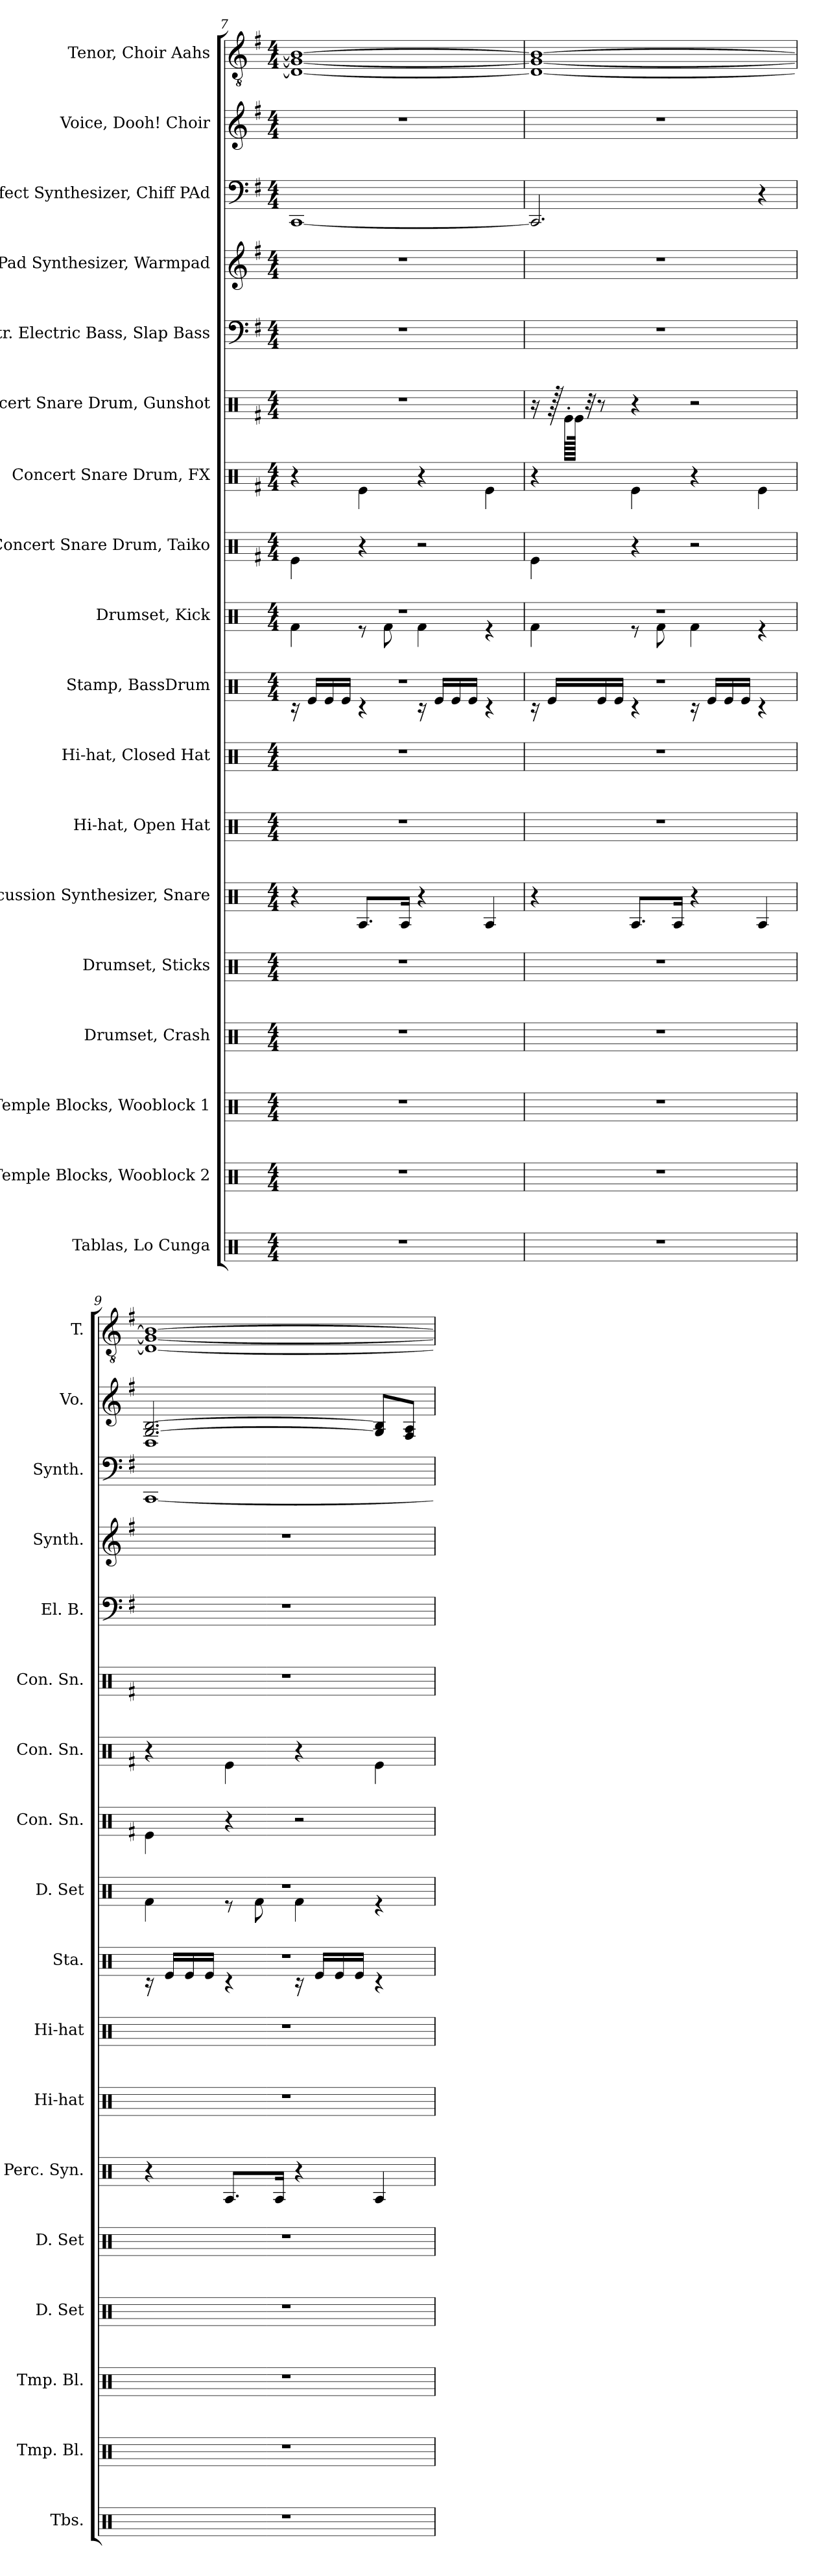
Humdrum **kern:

**kern	**kern	**kern	**kern	**kern	**kern	**kern	**kern	**kern	**kern	**kern	**kern	**kern	**kern	**kern	**kern	**kern	**kern
*part18	*part17	*part16	*part15	*part14	*part13	*part12	*part11	*part10	*part9	*part8	*part7	*part6	*part5	*part4	*part3	*part2	*part1
*staff18	*staff17	*staff16	*staff15	*staff14	*staff13	*staff12	*staff11	*staff10	*staff9	*staff8	*staff7	*staff6	*staff5	*staff4	*staff3	*staff2	*staff1
*I"Tablas, Lo Cunga	*I"Temple Blocks, Wooblock 2	*I"Temple Blocks, Wooblock 1	*I"Drumset, Crash	*I"Drumset, Sticks	*I"Percussion Synthesizer, Snare	*I"Hi-hat, Open Hat	*I"Hi-hat, Closed Hat	*I"Stamp, BassDrum	*I"Drumset, Kick	*I"Concert Snare Drum, Taiko	*I"Concert Snare Drum, FX	*I"Concert Snare Drum, Gunshot	*I"5-str. Electric Bass, Slap Bass	*I"Pad Synthesizer, Warmpad	*I"Effect Synthesizer, Chiff PAd	*I"Voice, Dooh! Choir	*I"Tenor, Choir Aahs
*I'Tbs.	*I'Tmp. Bl.	*I'Tmp. Bl.	*I'D. Set	*I'D. Set	*I'Perc. Syn.	*I'Hi-hat	*I'Hi-hat	*I'Sta.	*I'D. Set	*I'Con. Sn.	*I'Con. Sn.	*I'Con. Sn.	*I'El. B.	*I'Synth.	*I'Synth.	*I'Vo.	*I'T.
*clefX	*clefX	*clefX	*clefX	*clefX	*clefX	*clefX	*clefX	*clefX	*clefX	*clefX	*clefX	*clefX	*clefF4	*clefG2	*clefF4	*clefG2	*clefGv2
*	*	*	*	*	*	*	*	*	*	*	*	*	*ITrd7c12	*	*	*	*
*k[]	*k[]	*k[]	*k[]	*k[]	*k[]	*k[]	*k[]	*k[]	*k[]	*k[f#]	*k[f#]	*k[f#]	*k[f#]	*k[f#]	*k[f#]	*k[f#]	*k[f#]
*M4/4	*M4/4	*M4/4	*M4/4	*M4/4	*M4/4	*M4/4	*M4/4	*M4/4	*M4/4	*M4/4	*M4/4	*M4/4	*M4/4	*M4/4	*M4/4	*M4/4	*M4/4
=7	=7	=7	=7	=7	=7	=7	=7	=7	=7	=7	=7	=7	=7	=7	=7	=7	=7
*	*	*	*	*	*	*	*	*^	*^	*	*	*	*	*	*	*	*
1r	1r	1r	1r	1r	4r	1r	1r	1r	16r	1r	4Rf\	4Re\	4r	1r	1r	1r	[1CC	1r	1D_ 1G_ 1B_
.	.	.	.	.	.	.	.	.	16Re/LL	.	.	.	.	.	.	.	.	.	.
.	.	.	.	.	.	.	.	.	16Re/	.	.	.	.	.	.	.	.	.	.
.	.	.	.	.	.	.	.	.	16Re/JJ	.	.	.	.	.	.	.	.	.	.
.	.	.	.	.	8.RA/L	.	.	.	4r	.	8r	4r	4Re\	.	.	.	.	.	.
.	.	.	.	.	.	.	.	.	.	.	8Rf\	.	.	.	.	.	.	.	.
.	.	.	.	.	16RA/Jk	.	.	.	.	.	.	.	.	.	.	.	.	.	.
.	.	.	.	.	4r	.	.	.	16r	.	4Rf\	2r	4r	.	.	.	.	.	.
.	.	.	.	.	.	.	.	.	16Re/LL	.	.	.	.	.	.	.	.	.	.
.	.	.	.	.	.	.	.	.	16Re/	.	.	.	.	.	.	.	.	.	.
.	.	.	.	.	.	.	.	.	16Re/JJ	.	.	.	.	.	.	.	.	.	.
.	.	.	.	.	4RA/	.	.	.	4r	.	4r	.	4Re\	.	.	.	.	.	.
!!LO:PB:g=z
=8	=8	=8	=8	=8	=8	=8	=8	=8	=8	=8	=8	=8	=8	=8	=8	=8	=8	=8	=8
1r	1r	1r	1r	1r	4r	1r	1r	1r	16r	1r	4Rf\	4Re\	4r	16r	1r	1r	2.CC/]	1r	1D_ 1G_ 1B_
.	.	.	.	.	.	.	.	.	16Re/LL	.	.	.	.	128r	.	.	.	.	.
.	.	.	.	.	.	.	.	.	.	.	.	.	.	64Re'\LLLL	.	.	.	.	.
.	.	.	.	.	.	.	.	.	.	.	.	.	.	128Re\JJJJk	.	.	.	.	.
.	.	.	.	.	.	.	.	.	.	.	.	.	.	32r	.	.	.	.	.
.	.	.	.	.	.	.	.	.	16Re/	.	.	.	.	8r	.	.	.	.	.
.	.	.	.	.	.	.	.	.	16Re/JJ	.	.	.	.	.	.	.	.	.	.
.	.	.	.	.	8.RA/L	.	.	.	4r	.	8r	4r	4Re\	4r	.	.	.	.	.
.	.	.	.	.	.	.	.	.	.	.	8Rf\	.	.	.	.	.	.	.	.
.	.	.	.	.	16RA/Jk	.	.	.	.	.	.	.	.	.	.	.	.	.	.
.	.	.	.	.	4r	.	.	.	16r	.	4Rf\	2r	4r	2r	.	.	.	.	.
.	.	.	.	.	.	.	.	.	16Re/LL	.	.	.	.	.	.	.	.	.	.
.	.	.	.	.	.	.	.	.	16Re/	.	.	.	.	.	.	.	.	.	.
.	.	.	.	.	.	.	.	.	16Re/JJ	.	.	.	.	.	.	.	.	.	.
.	.	.	.	.	4RA/	.	.	.	4r	.	4r	.	4Re\	.	.	.	4r	.	.
*	*	*	*	*	*	*	*	*	*	*	*	*	*	*	*	*	*	*	*MM75
=9	=9	=9	=9	=9	=9	=9	=9	=9	=9	=9	=9	=9	=9	=9	=9	=9	=9	=9	=9
*	*	*	*	*	*	*	*	*	*	*	*	*	*	*	*	*	*	*^	*
1r	1r	1r	1r	1r	4r	1r	1r	1r	16r	1r	4Rf\	4Re\	4r	1r	1r	1r	[1CC	[2.G/ [2.B/	1D	1D_ 1G_ 1B_
.	.	.	.	.	.	.	.	.	16Re/LL	.	.	.	.	.	.	.	.	.	.	.
.	.	.	.	.	.	.	.	.	16Re/	.	.	.	.	.	.	.	.	.	.	.
.	.	.	.	.	.	.	.	.	16Re/JJ	.	.	.	.	.	.	.	.	.	.	.
.	.	.	.	.	8.RA/L	.	.	.	4r	.	8r	4r	4Re\	.	.	.	.	.	.	.
.	.	.	.	.	.	.	.	.	.	.	8Rf\	.	.	.	.	.	.	.	.	.
.	.	.	.	.	16RA/Jk	.	.	.	.	.	.	.	.	.	.	.	.	.	.	.
.	.	.	.	.	4r	.	.	.	16r	.	4Rf\	2r	4r	.	.	.	.	.	.	.
.	.	.	.	.	.	.	.	.	16Re/LL	.	.	.	.	.	.	.	.	.	.	.
.	.	.	.	.	.	.	.	.	16Re/	.	.	.	.	.	.	.	.	.	.	.
.	.	.	.	.	.	.	.	.	16Re/JJ	.	.	.	.	.	.	.	.	.	.	.
.	.	.	.	.	4RA/	.	.	.	4r	.	4r	.	4Re\	.	.	.	.	8G/] 8B/]L	.	.
.	.	.	.	.	.	.	.	.	.	.	.	.	.	.	.	.	.	8F#/ 8A/J	.	.
*	*	*	*	*	*	*	*	*v	*v	*	*	*	*	*	*	*	*	*v	*v	*
*	*	*	*	*	*	*	*	*	*v	*v	*	*	*	*	*	*	*	*
=	=	=	=	=	=	=	=	=	=	=	=	=	=	=	=	=	=
*-	*-	*-	*-	*-	*-	*-	*-	*-	*-	*-	*-	*-	*-	*-	*-	*-	*-
